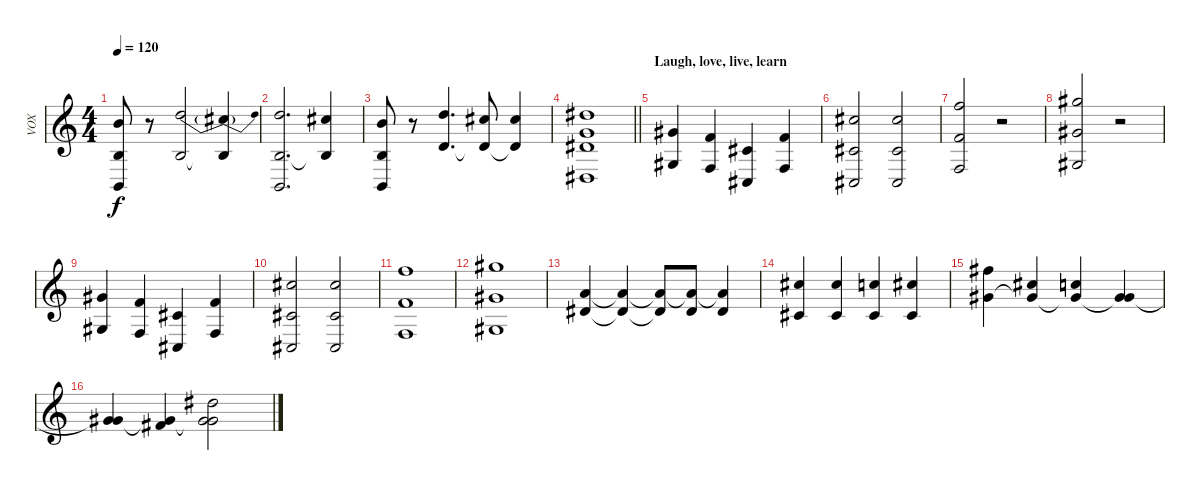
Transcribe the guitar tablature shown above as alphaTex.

\track ("VOX" "VOX") {instrument acousticgrandpiano}
\staff {score}
\tuning (Db5 Ab4 E4 B3 Gb3 B2) {hide}
\ts (4 4)
\tempo 120
\clef g2
\ks c
(3.2 0.4 0.6).8{dy f} r.8 (5.2{be (custom 0 2 15 2 30 0 60 0)} 0.4).2 (5.2{be (bend 0 0 60 2) t} 0.4{t}).4 |
(6.2 0.4 0.6).2{d} (5.2 0.4{t}).4 |
(3.2 0.4 0.6).8 r.8 (6.2 3.4).4{d} (5.2 3.4{t}).8 (5.2 3.4{t}).4 |
\barLineRight lightlight
(7.2 3.3 4.4 4.6).1 |
\section ("" "Laugh, love, live, learn")
(9.4 9.6).4 (6.4 6.6).4 (2.4 2.6).4 (6.4 6.6).4 |
(9.3 7.5 2.6).2 (9.3 7.5 2.6).2 |
(13.3 11.5 6.6).2 r.2 |
(16.3 14.5 9.6).2 r.2 |
(9.4 9.6).4 (6.4 6.6).4 (2.4 2.6).4 (6.4 6.6).4 |
(9.3 7.5 2.6).2 (9.3 7.5 2.6).2 |
(13.3 11.5 6.6).1 |
(16.3 14.5 9.6).1 |
(5.3 4.4).4 (5.3{t} 4.4{t}).4 (5.3{t} 4.4{t}).8 (5.3{t} 4.4).8 (5.3{t} 4.4).4 |
(5.2 2.4).4 (5.2 2.4).4 (4.2 2.4).4 (5.2 2.4).4 |
(10.2 9.4).4 (5.2 9.4{t}).4 (4.2 9.4{t}).4 (0.2 9.4{t}).4 |
(0.2 9.4{t}).4 (2.3 9.4{t}).4 (2.1 0.2 9.4{t}).2
